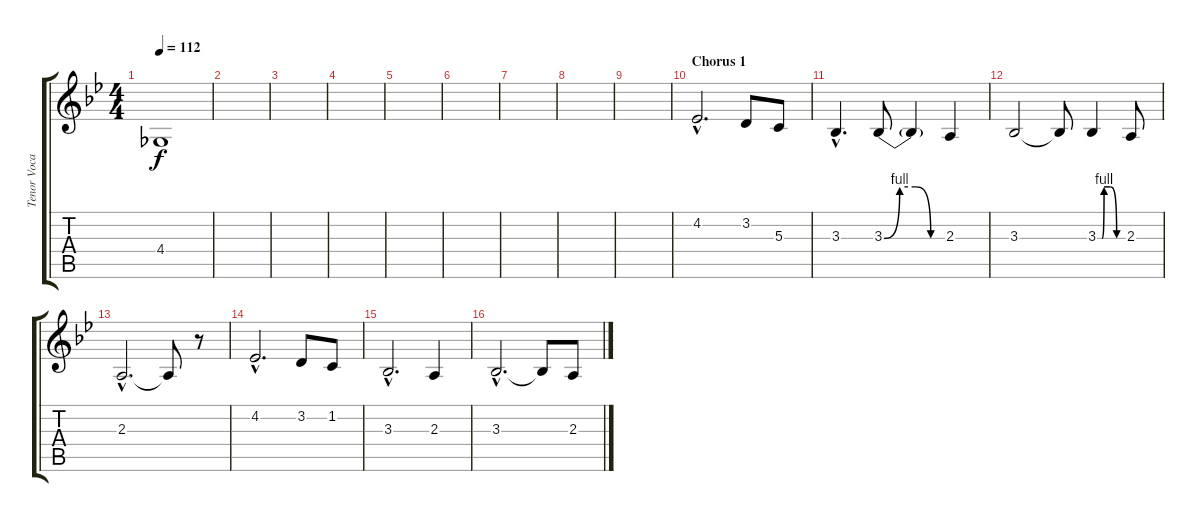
\track ("Tenor Vocals - Ville" "Tenor Voca") {instrument tenorsax}
\staff {score tabs}
\tuning (E4 B3 G3 D3 A2 E2) {hide}
\ts (4 4)
\tempo 112
\clef g2
\ks bb
4.4.1{dy f} |
|
|
|
|
|
|
|
|
\section ("" "Chorus 1")
4.2{hac}.2{d} 3.2.8 5.3.8 |
3.3{hac}.4{d} 3.3{be (custom 0 0 15 4 30 4 45 0 60 0)}.8 3.3{t}.4 2.3.4 |
3.3.2 3.3{t}.8 3.3{be (custom 0 0 10 0 15 4 30 4 45 0 60 0)}.4 2.3.8 |
2.3{hac}.2{d} 2.3{t}.8 r.8 |
4.2{hac}.2{d} 3.2.8 1.2.8 |
3.3{hac}.2{d} 2.3.4 |
3.3{hac}.2{d} 3.3{t}.8 2.3.8
